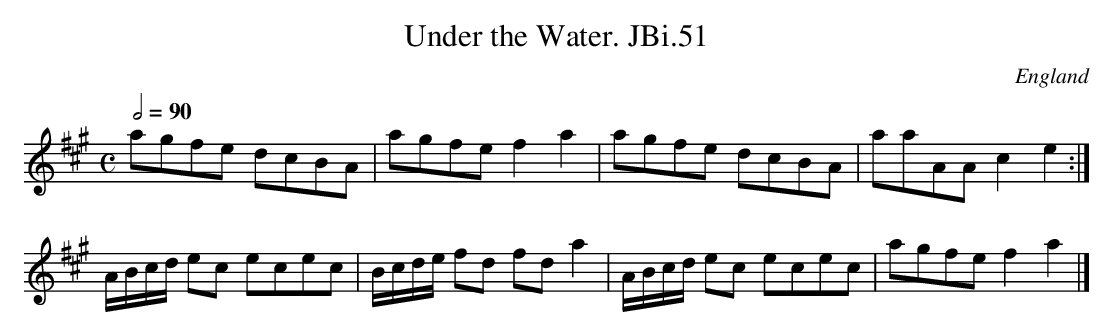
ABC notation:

X:1
T:Under the Water. JBi.51
L:1/8
M:C
O:England
Q:1/2=90
K:A
agfe dcBA|agfef2a2|agfe dcBA|aaAAc2e2:|!
A/B/c/d/ ec ecec|B/c/d/e/ fd fda2|A/B/c/d/ ec ecec|agfef2a2|]
